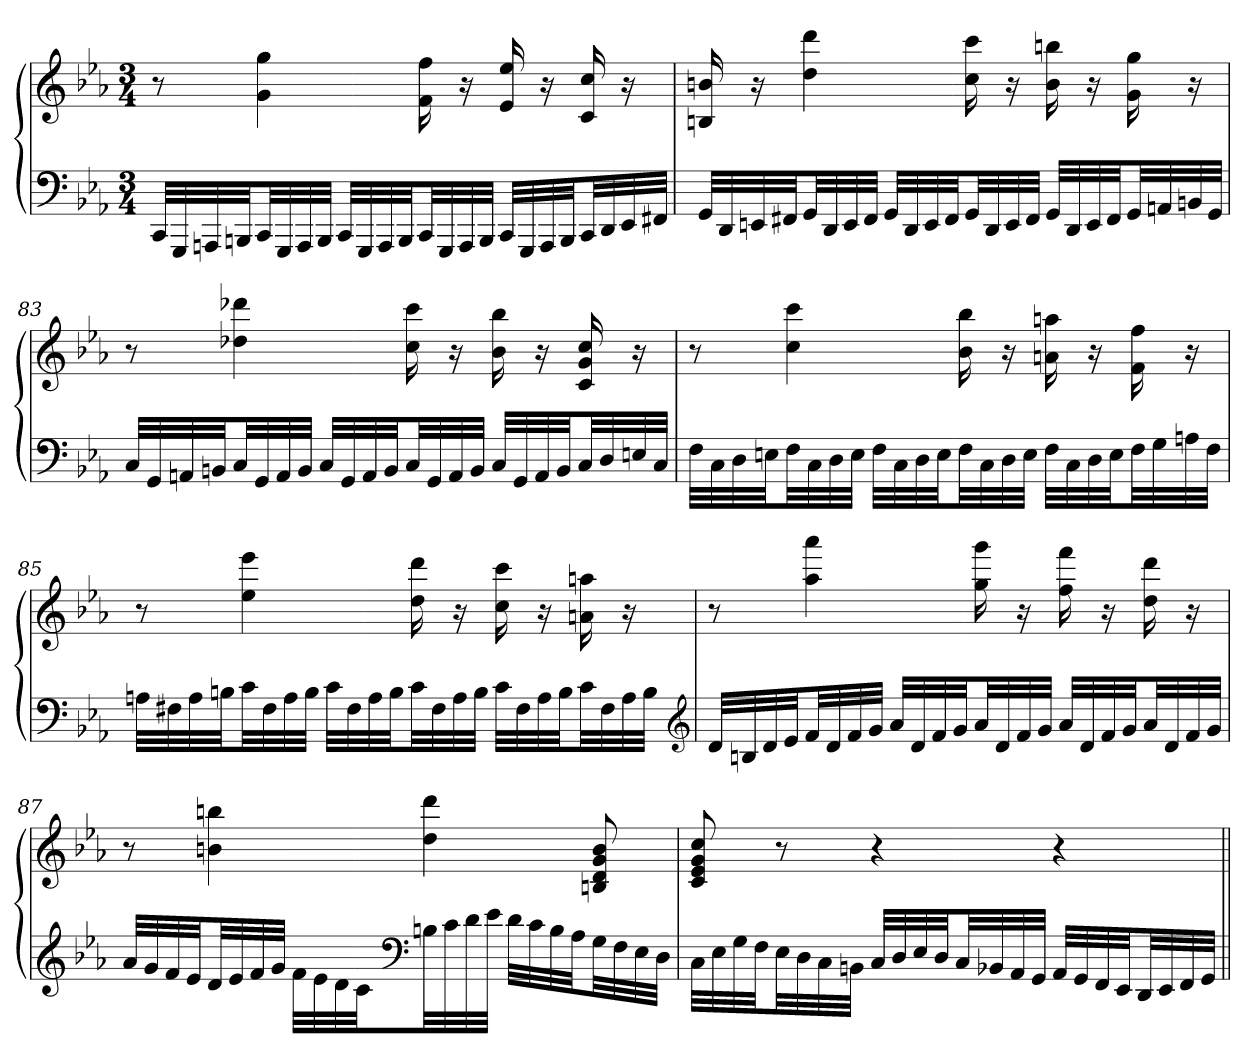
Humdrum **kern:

**kern	**kern
*part1	*part1
*staff2	*staff1
*clefF4	*clefG2
*k[b-e-a-]	*k[b-e-a-]
*c:	*c:
*M3/4	*M3/4
=	=
32CCLLL	8r
32GGG	.
32AAAn	.
32BBBnJJ	.
32CCLL	4g 4gg
32GGG	.
32AAA	.
32BBBJJJ	.
32CCLLL	.
32GGG	.
32AAA	.
32BBBJJ	.
32CCLL	16f 16ff
32GGG	.
32AAA	16r
32BBBJJJ	.
32CCLLL	16e- 16ee-
32GGG	.
32AAA	16r
32BBBJJ	.
32CCLL	16c 16cc
32DD	.
32EE-	16r
32FF#XJJJ	.
=82	=82
32GGLLL	16Bn 16bn
32DD	.
32EEn	16r
32FF#XJJ	.
32GGLL	4dd 4ddd
32DD	.
32EE	.
32FF#JJJ	.
32GGLLL	.
32DD	.
32EE	.
32FF#JJ	.
32GGLL	16cc 16ccc
32DD	.
32EE	16r
32FF#JJJ	.
32GGLLL	16b 16bbn
32DD	.
32EE	16r
32FF#JJ	.
32GGLL	16g 16gg
32AAn	.
32BBn	16r
32GGJJJ	.
=83	=83
32CLLL	8r
32GG	.
32AAn	.
32BBnJJ	.
32CLL	4dd-X 4ddd-X
32GG	.
32AA	.
32BBJJJ	.
32CLLL	.
32GG	.
32AA	.
32BBJJ	.
32CLL	16cc 16ccc
32GG	.
32AA	16r
32BBJJJ	.
32CLLL	16b- 16bb-
32GG	.
32AA	16r
32BBJJ	.
32CLL	16c 16g 16cc
32D	.
32En	16r
32CJJJ	.
=84	=84
32FLLL	8r
32C	.
32D	.
32EnJJ	.
32FLL	4cc 4ccc
32C	.
32D	.
32EJJJ	.
32FLLL	.
32C	.
32D	.
32EJJ	.
32FLL	16b- 16bb-
32C	.
32D	16r
32EJJJ	.
32FLLL	16an 16aan
32C	.
32D	16r
32EJJ	.
32FLL	16f 16ff
32G	.
32An	16r
32FJJJ	.
=85	=85
32AnLLL	8r
32F#X	.
32A	.
32BnJJ	.
32cLL	4ee- 4eee-
32F#	.
32A	.
32BJJJ	.
32cLLL	.
32F#	.
32A	.
32BJJ	.
32cLL	16dd 16ddd
32F#	.
32A	16r
32BJJJ	.
32cLLL	16cc 16ccc
32F#	.
32A	16r
32BJJ	.
32cLL	16an 16aan
32F#	.
32A	16r
32BJJJ	.
*clefG2	*
=86	=86
32dLLL	8r
32Bn	.
32d	.
32e-JJ	.
32fLL	4aa- 4aaa-
32d	.
32f	.
32gJJJ	.
32a-LLL	.
32d	.
32f	.
32gJJ	.
32a-LL	16gg 16ggg
32d	.
32f	16r
32gJJJ	.
32a-LLL	16ff 16fff
32d	.
32f	16r
32gJJ	.
32a-LL	16dd 16ddd
32d	.
32f	16r
32gJJJ	.
=87	=87
32a-LLL	8r
32g	.
32f	.
32e-JJ	.
32dLL	4bn 4bbn
32e-	.
32f	.
32gJJJ	.
32fLLL	.
32e-	.
32d	.
32cJJ	.
*clefF4	*
32BnLL	4dd 4ddd
32c	.
32d	.
32e-JJJ	.
32dLLL	.
32c	.
32B	.
32A-JJ	.
32GLL	8Bn 8d 8g 8b
32F	.
32E-	.
32DJJJ	.
=88	=88
32CLLL	8c 8e- 8g 8cc
32E-	.
32G	.
32FJJ	.
32E-LL	8r
32D	.
32C	.
32BBnJJJ	.
32CLLL	4r
32D	.
32E-	.
32DJJ	.
32CLL	.
32BB-X	.
32AA-	.
32GGJJJ	.
32AA-LLL	4r
32GG	.
32FF	.
32EE-JJ	.
32DDLL	.
32EE-	.
32FF	.
32GGJJJ	.
=||	=||
*-	*-
